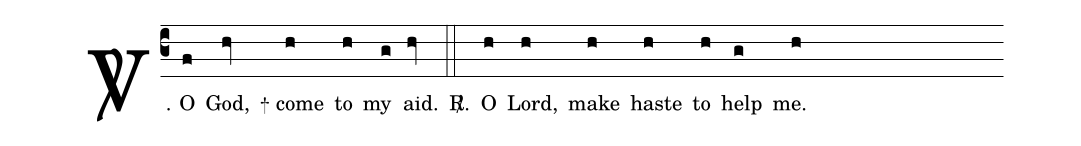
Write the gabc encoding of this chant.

%%
(c3) <sp>V/</sp>. O(f) God,(hv) <sp>+</sp> come(h) to(h) my(g) aid.(hv) <sp>R/</sp>.(::) O(h) Lord,(h) make(h) haste(h) to(h) help(g) me.(h)
